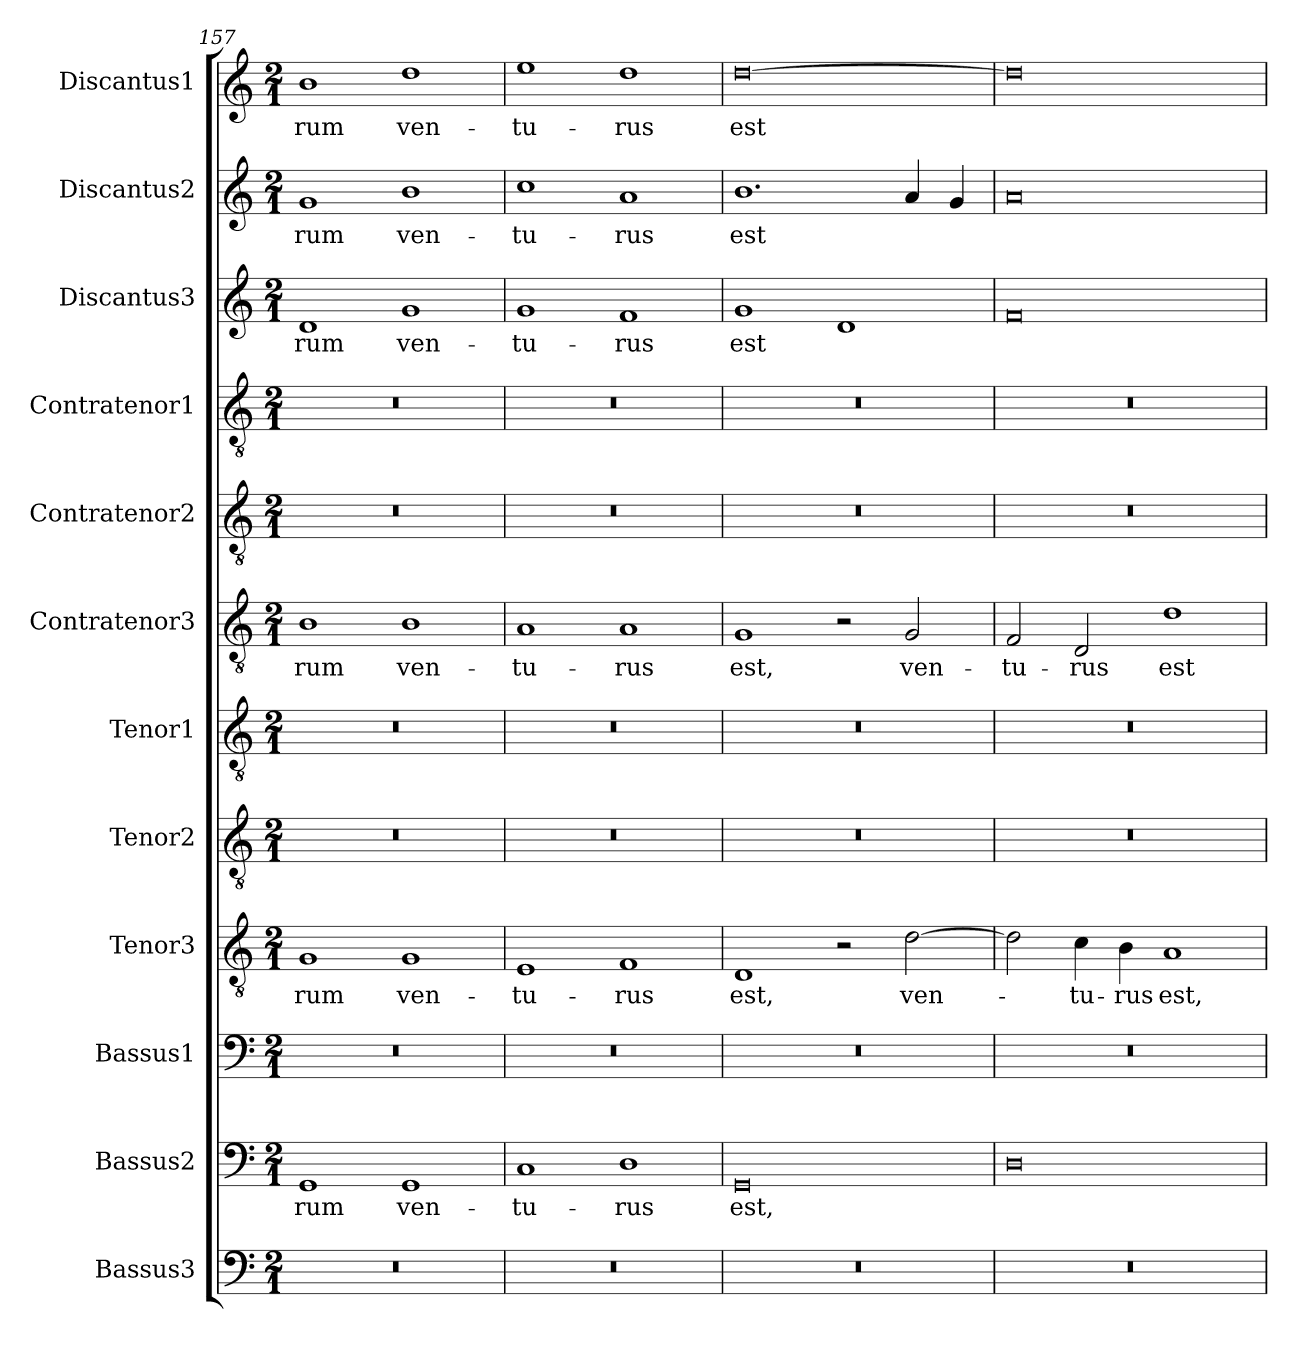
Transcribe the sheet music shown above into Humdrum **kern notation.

**kern	**kern	**text	**kern	**kern	**text	**kern	**kern	**kern	**text	**kern	**kern	**kern	**text	**kern	**text	**kern	**text
*part12	*part11	*part11	*part10	*part9	*part9	*part8	*part7	*part6	*part6	*part5	*part4	*part3	*part3	*part2	*part2	*part1	*part1
*staff12	*staff11	*staff11	*staff10	*staff9	*staff9	*staff8	*staff7	*staff6	*staff6	*staff5	*staff4	*staff3	*staff3	*staff2	*staff2	*staff1	*staff1
*I"Bassus3	*I"Bassus2	*	*I"Bassus1	*I"Tenor3	*	*I"Tenor2	*I"Tenor1	*I"Contratenor3	*	*I"Contratenor2	*I"Contratenor1	*I"Discantus3	*	*I"Discantus2	*	*I"Discantus1	*
*I'B3	*I'B2	*	*I'B1	*I'T3	*	*I'T2	*I'T1	*I'Ct3	*	*I'Ct2	*I'Ct1	*I'D3	*	*I'D2	*	*I'D1	*
*clefF4	*clefF4	*	*clefF4	*clefGv2	*	*clefGv2	*clefGv2	*clefGv2	*	*clefGv2	*clefGv2	*clefG2	*	*clefG2	*	*clefG2	*
*k[]	*k[]	*	*k[]	*k[]	*	*k[]	*k[]	*k[]	*	*k[]	*k[]	*k[]	*	*k[]	*	*k[]	*
*M2/1	*M2/1	*	*M2/1	*M2/1	*	*M2/1	*M2/1	*M2/1	*	*M2/1	*M2/1	*M2/1	*	*M2/1	*	*M2/1	*
=157	=157	=157	=157	=157	=157	=157	=157	=157	=157	=157	=157	=157	=157	=157	=157	=157	=157
0r	1GG	-rum	0r	1G	-rum	0r	0r	1B	-rum	0r	0r	1d	-rum	1g	-rum	1b	-rum
.	1GG	ven-	.	1G	ven-	.	.	1B	ven-	.	.	1g	ven-	1b	ven-	1dd	ven-
=158	=158	=158	=158	=158	=158	=158	=158	=158	=158	=158	=158	=158	=158	=158	=158	=158	=158
0r	1C	-tu-	0r	1E	-tu-	0r	0r	1A	-tu-	0r	0r	1g	-tu-	1cc	-tu-	1ee	-tu-
.	1D	-rus	.	1F	-rus	.	.	1A	-rus	.	.	1f	-rus	1a	-rus	1dd	-rus
=159	=159	=159	=159	=159	=159	=159	=159	=159	=159	=159	=159	=159	=159	=159	=159	=159	=159
0r	0GG	est,	0r	1D	est,	0r	0r	1G	est,	0r	0r	1g	est	1.b	est	[0dd	est
.	.	.	.	2r	.	.	.	2r	.	.	.	1d	.	.	.	.	.
.	.	.	.	[2d	ven-	.	.	2G	ven-	.	.	.	.	4a	.	.	.
.	.	.	.	.	.	.	.	.	.	.	.	.	.	4g	.	.	.
=160	=160	=160	=160	=160	=160	=160	=160	=160	=160	=160	=160	=160	=160	=160	=160	=160	=160
0r	0D	.	0r	2d]	.	0r	0r	2F	-tu-	0r	0r	0f	.	0a	.	0dd]	.
.	.	.	.	4c	-tu-	.	.	2D	-rus	.	.	.	.	.	.	.	.
.	.	.	.	4B	-rus	.	.	.	.	.	.	.	.	.	.	.	.
.	.	.	.	1A	est,	.	.	1d	est	.	.	.	.	.	.	.	.
=	=	=	=	=	=	=	=	=	=	=	=	=	=	=	=	=	=
*-	*-	*-	*-	*-	*-	*-	*-	*-	*-	*-	*-	*-	*-	*-	*-	*-	*-
